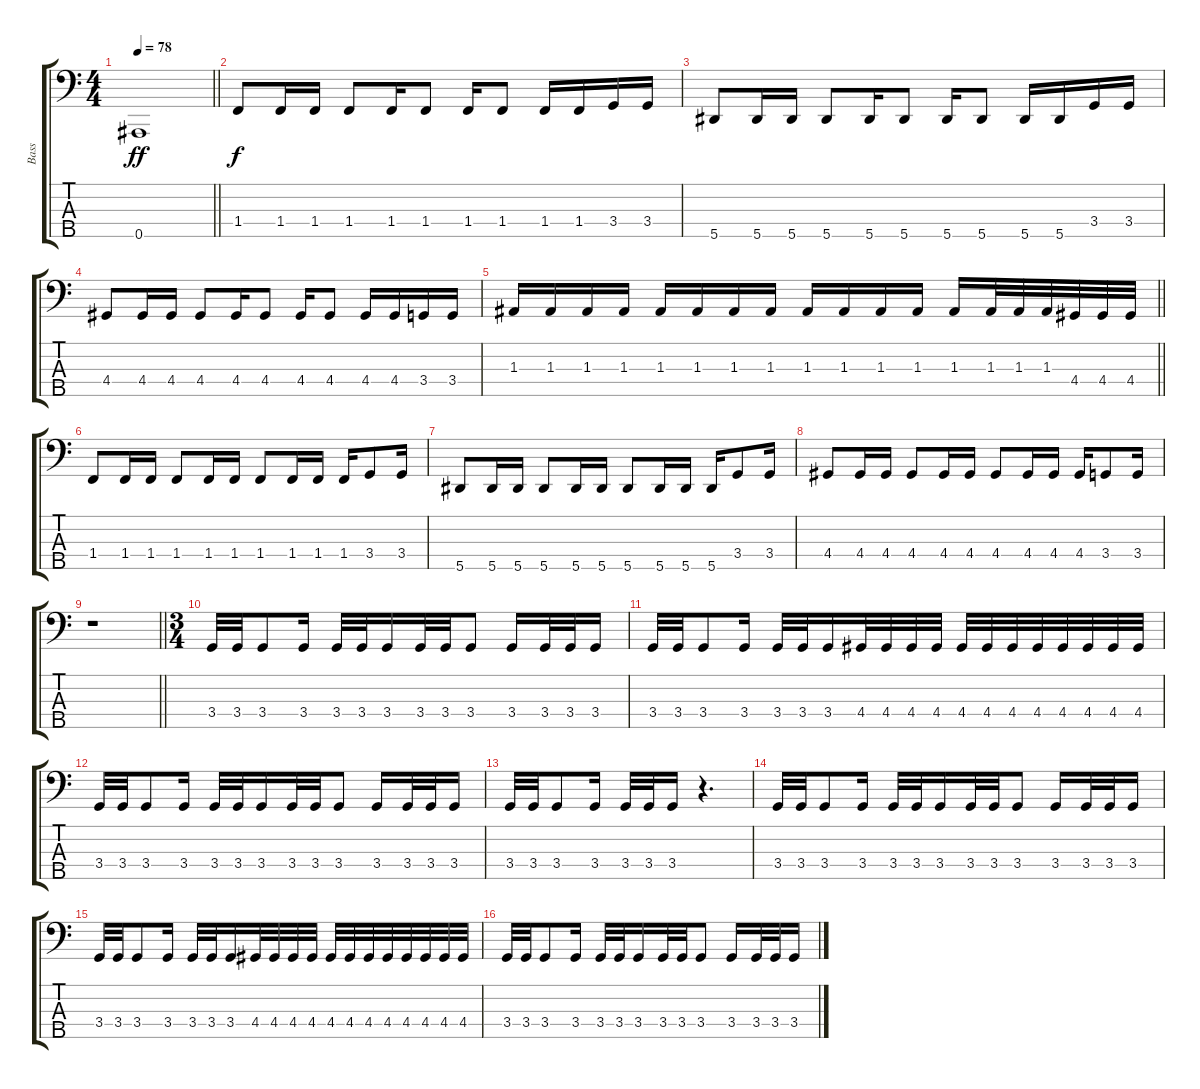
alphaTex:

\track ("Bass" "Bass") {instrument electricbasspick}
\staff {score tabs}
\tuning (G2 D2 A1 E1 Bb0) {hide}
\ts (4 4)
\tempo 78
\clef f4
\barLineRight lightlight
\ks c
0.5.1{dy ff} |
1.4.8{dy f} 1.4.16 1.4.16 1.4.8 1.4.16 1.4.8 1.4.16 1.4.8 1.4.16 1.4.16 3.4.16 3.4.16 |
5.5.8 5.5.16 5.5.16 5.5.8 5.5.16 5.5.8 5.5.16 5.5.8 5.5.16 5.5.16 3.4.16 3.4.16 |
4.4.8 4.4.16 4.4.16 4.4.8 4.4.16 4.4.8 4.4.16 4.4.8 4.4.16 4.4.16 3.4.16 3.4.16 |
\barLineRight lightlight
1.3.16 1.3.16 1.3.16 1.3.16 1.3.16 1.3.16 1.3.16 1.3.16 1.3.16 1.3.16 1.3.16 1.3.16 1.3.16 1.3.32 1.3.32 1.3.32 4.4.32 4.4.32 4.4.32 |
1.4.8 1.4.16 1.4.16 1.4.8 1.4.16 1.4.16 1.4.8 1.4.16 1.4.16 1.4.16 3.4.8 3.4.16 |
5.5.8 5.5.16 5.5.16 5.5.8 5.5.16 5.5.16 5.5.8 5.5.16 5.5.16 5.5.16 3.4.8 3.4.16 |
4.4.8 4.4.16 4.4.16 4.4.8 4.4.16 4.4.16 4.4.8 4.4.16 4.4.16 4.4.16 3.4.8 3.4.16 |
\barLineRight lightlight
r.1 |
\ts (3 4)
3.4.32 3.4.32 3.4.8 3.4.16 3.4.32 3.4.32 3.4.16 3.4.32 3.4.32 3.4.8 3.4.16 3.4.32 3.4.32 3.4.16 |
3.4.32 3.4.32 3.4.8 3.4.16 3.4.32 3.4.32 3.4.16 4.4.32 4.4.32 4.4.32 4.4.32 4.4.32 4.4.32 4.4.32 4.4.32 4.4.32 4.4.32 4.4.32 4.4.32 |
3.4.32 3.4.32 3.4.8 3.4.16 3.4.32 3.4.32 3.4.16 3.4.32 3.4.32 3.4.8 3.4.16 3.4.32 3.4.32 3.4.16 |
3.4.32 3.4.32 3.4.8 3.4.16 3.4.32 3.4.32 3.4.16 r.4{d} |
3.4.32 3.4.32 3.4.8 3.4.16 3.4.32 3.4.32 3.4.16 3.4.32 3.4.32 3.4.8 3.4.16 3.4.32 3.4.32 3.4.16 |
3.4.32 3.4.32 3.4.8 3.4.16 3.4.32 3.4.32 3.4.16 4.4.32 4.4.32 4.4.32 4.4.32 4.4.32 4.4.32 4.4.32 4.4.32 4.4.32 4.4.32 4.4.32 4.4.32 |
3.4.32 3.4.32 3.4.8 3.4.16 3.4.32 3.4.32 3.4.16 3.4.32 3.4.32 3.4.8 3.4.16 3.4.32 3.4.32 3.4.16
